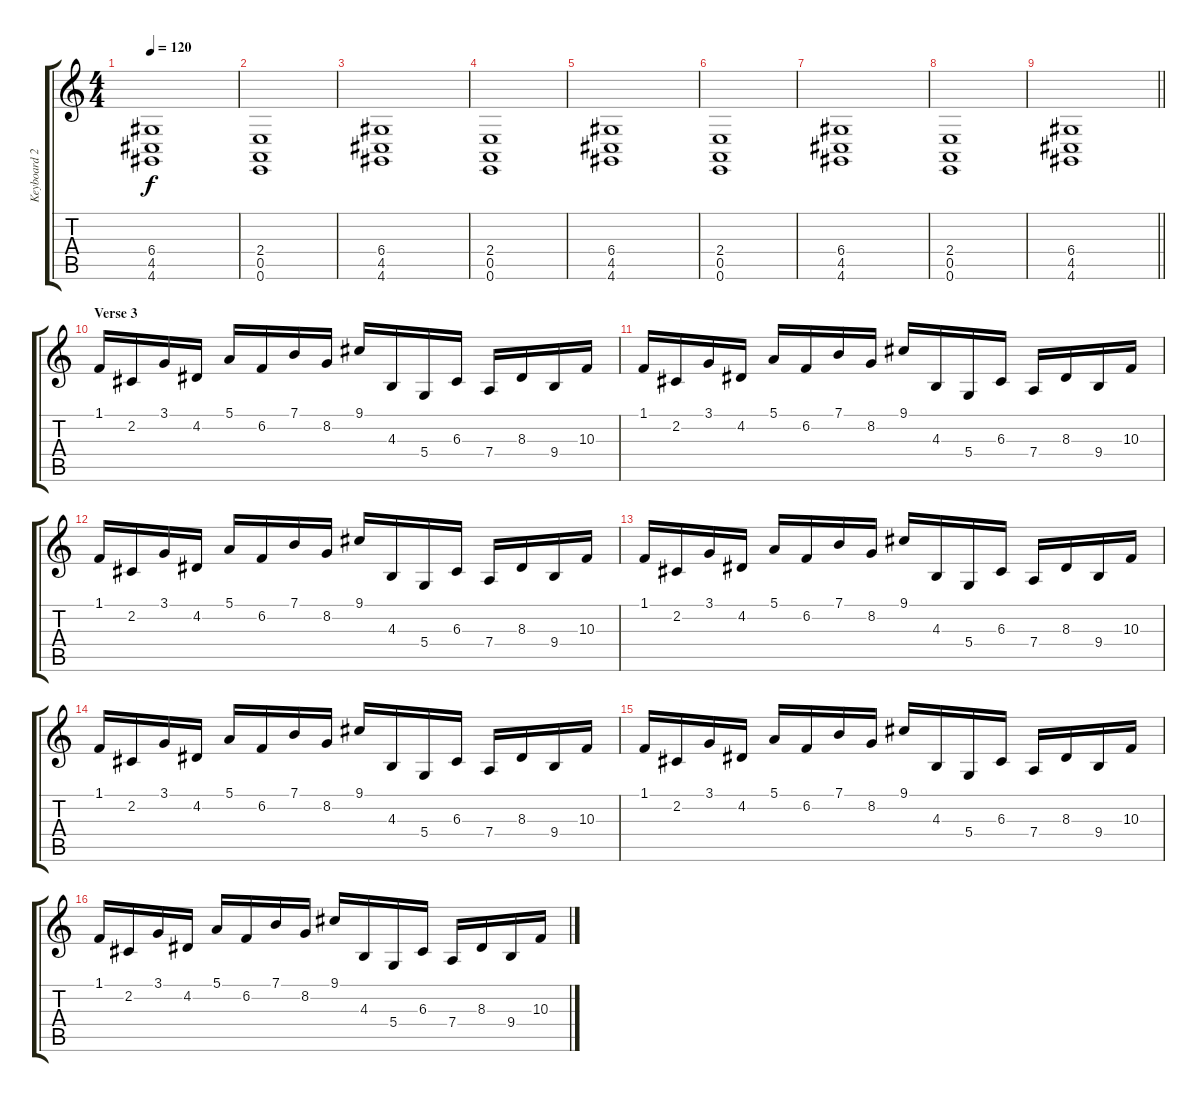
\track ("Keyboard 2" "Keyboard 2") {instrument lead2sawtooth}
\staff {score tabs}
\tuning (E4 B3 G3 D3 A2 E2) {hide}
\ts (4 4)
\tempo 120
\clef g2
\ks c
(6.4 4.5 4.6).1{dy f} |
(2.4 0.5 0.6).1 |
(6.4 4.5 4.6).1 |
(2.4 0.5 0.6).1 |
(6.4 4.5 4.6).1 |
(2.4 0.5 0.6).1 |
(6.4 4.5 4.6).1 |
(2.4 0.5 0.6).1 |
\barLineRight lightlight
(6.4 4.5 4.6).1 |
\section ("" "Verse 3")
1.1.16 2.2.16 3.1.16 4.2.16 5.1.16 6.2.16 7.1.16 8.2.16 9.1.16 4.3.16 5.4.16 6.3.16 7.4.16 8.3.16 9.4.16 10.3.16 |
1.1.16 2.2.16 3.1.16 4.2.16 5.1.16 6.2.16 7.1.16 8.2.16 9.1.16 4.3.16 5.4.16 6.3.16 7.4.16 8.3.16 9.4.16 10.3.16 |
1.1.16 2.2.16 3.1.16 4.2.16 5.1.16 6.2.16 7.1.16 8.2.16 9.1.16 4.3.16 5.4.16 6.3.16 7.4.16 8.3.16 9.4.16 10.3.16 |
1.1.16 2.2.16 3.1.16 4.2.16 5.1.16 6.2.16 7.1.16 8.2.16 9.1.16 4.3.16 5.4.16 6.3.16 7.4.16 8.3.16 9.4.16 10.3.16 |
1.1.16 2.2.16 3.1.16 4.2.16 5.1.16 6.2.16 7.1.16 8.2.16 9.1.16 4.3.16 5.4.16 6.3.16 7.4.16 8.3.16 9.4.16 10.3.16 |
1.1.16 2.2.16 3.1.16 4.2.16 5.1.16 6.2.16 7.1.16 8.2.16 9.1.16 4.3.16 5.4.16 6.3.16 7.4.16 8.3.16 9.4.16 10.3.16 |
1.1.16 2.2.16 3.1.16 4.2.16 5.1.16 6.2.16 7.1.16 8.2.16 9.1.16 4.3.16 5.4.16 6.3.16 7.4.16 8.3.16 9.4.16 10.3.16
